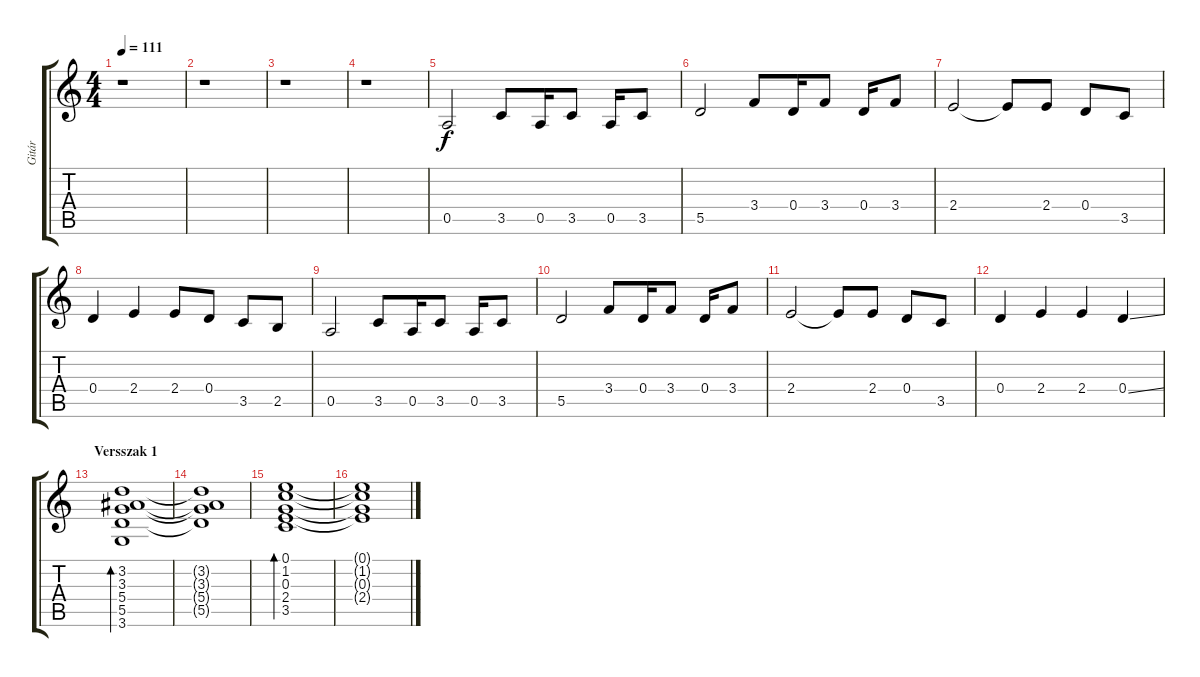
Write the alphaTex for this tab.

\track ("Gitár" "Gitár") {instrument electricguitarclean}
\staff {score tabs}
\tuning (E4 B3 G3 D3 A2 E2) {hide}
\ts (4 4)
\tempo 111
\clef g2
\ks c
r.1{dy f instrument electricguitarclean} |
r.1 |
r.1 |
r.1 |
0.5.2 3.5.8 0.5.16 3.5.8 0.5.16 3.5.8 |
5.5.2 3.4.8 0.4.16 3.4.8 0.4.16 3.4.8 |
2.4.2 2.4{t}.8 2.4.8 0.4.8 3.5.8 |
0.4.4 2.4.4 2.4.8 0.4.8 3.5.8 2.5.8 |
0.5.2 3.5.8 0.5.16 3.5.8 0.5.16 3.5.8 |
5.5.2 3.4.8 0.4.16 3.4.8 0.4.16 3.4.8 |
2.4.2 2.4{t}.8 2.4.8 0.4.8 3.5.8 |
0.4.4 2.4.4 2.4.4 0.4{ss}.4 |
\section ("" "Versszak 1")
(3.2 3.3 5.4 5.5 3.6).1{bd 480} |
(3.2{t} 3.3{t} 5.4{t} 5.5{t}).1 |
(0.1 1.2 0.3 2.4 3.5).1{bd 480} |
(0.1{t} 1.2{t} 0.3{t} 2.4{t}).1
